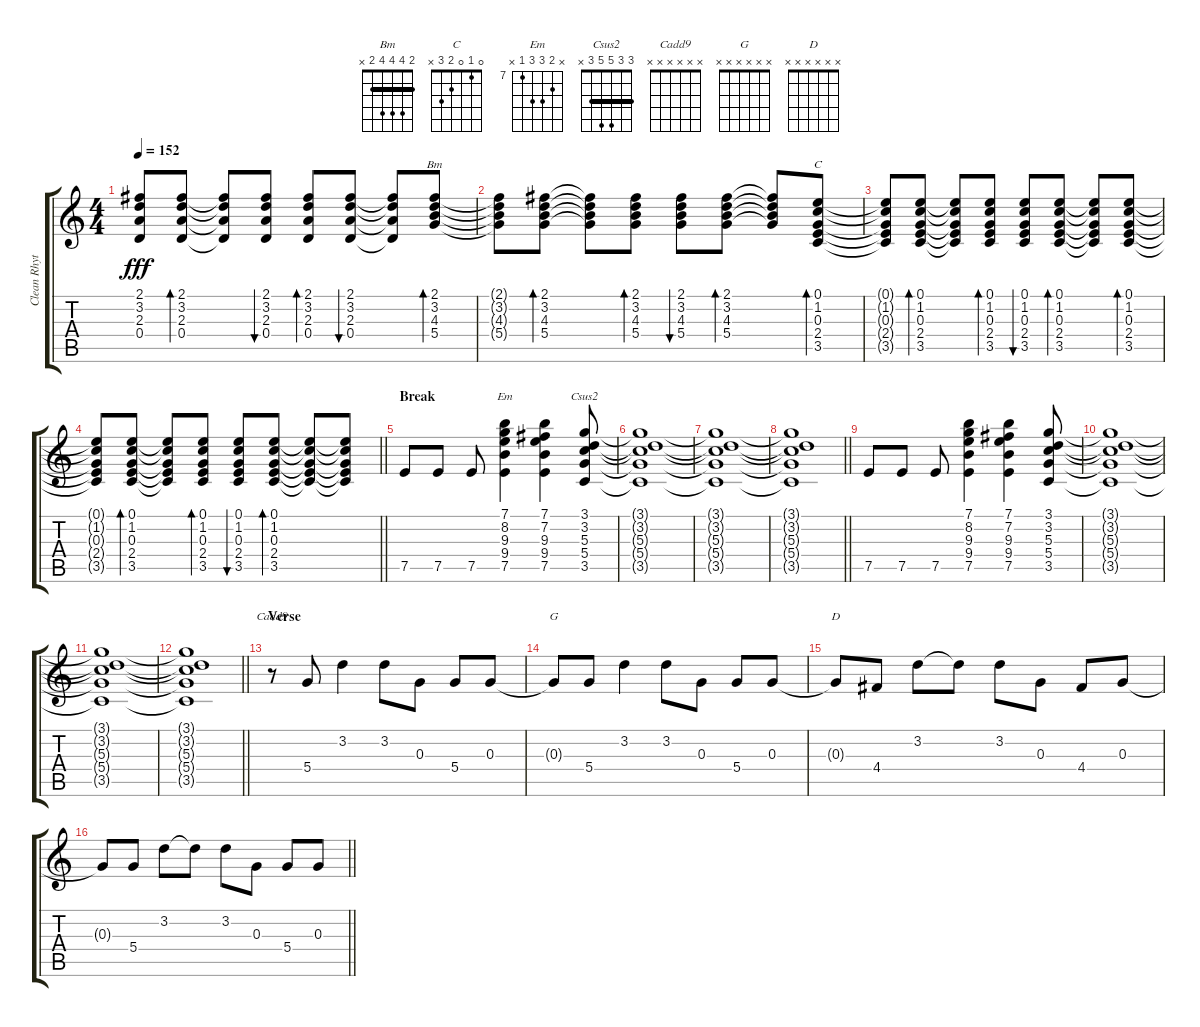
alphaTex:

\track ("Clean Rhythm Guitar" "Clean Rhyt") {instrument electricguitarclean}
\staff {score tabs}
\tuning (E4 B3 G3 D3 A2 E2) {hide}
\chord ("Bm" 2 4 4 4 2 x) {barre 2}
\chord ("C" 0 1 0 2 3 x)
\chord ("Em" x 8 9 9 7 x) {firstfret 7}
\chord ("Csus2" 3 3 5 5 3 x) {barre 3}
\chord ("Cadd9" x x x x x x)
\chord ("G" x x x x x x)
\chord ("D" x x x x x x)
\ts (4 4)
\tempo 152
\clef g2
\ks c
(2.1{t} 3.2{t} 2.3{t} 0.4{t}).8{dy fff} (2.1 3.2 2.3 0.4).8{bd 60} (2.1{t} 3.2{t} 2.3{t} 0.4{t}).8 (2.1 3.2 2.3 0.4).8{bu 60} (2.1 3.2 2.3 0.4).8{bd 60} (2.1 3.2 2.3 0.4).8{bu 60} (2.1{t} 3.2{t} 2.3{t} 0.4{t}).8 (2.1 3.2 4.3 5.4).8{bd 60 ch "Bm"} |
(2.1{t} 3.2{t} 4.3{t} 5.4{t}).8 (2.1 3.2 4.3 5.4).8{bd 60} (2.1{t} 3.2{t} 4.3{t} 5.4{t}).8 (2.1 3.2 4.3 5.4).8{bd 60} (2.1 3.2 4.3 5.4).8{bu 60} (2.1 3.2 4.3 5.4).8{bd 60} (2.1{t} 3.2{t} 4.3{t} 5.4{t}).8 (0.1 1.2 0.3 2.4 3.5).8{bd 60 ch "C"} |
(0.1{t} 1.2{t} 0.3{t} 2.4{t} 3.5{t}).8 (0.1 1.2 0.3 2.4 3.5).8{bd 60} (0.1{t} 1.2{t} 0.3{t} 2.4{t} 3.5{t}).8 (0.1 1.2 0.3 2.4 3.5).8{bd 60} (0.1 1.2 0.3 2.4 3.5).8{bu 60} (0.1 1.2 0.3 2.4 3.5).8{bd 60} (0.1{t} 1.2{t} 0.3{t} 2.4{t} 3.5{t}).8 (0.1 1.2 0.3 2.4 3.5).8{bd 60} |
\barLineRight lightlight
(0.1{t} 1.2{t} 0.3{t} 2.4{t} 3.5{t}).8 (0.1 1.2 0.3 2.4 3.5).8{bd 60} (0.1{t} 1.2{t} 0.3{t} 2.4{t} 3.5{t}).8 (0.1 1.2 0.3 2.4 3.5).8{bd 60} (0.1 1.2 0.3 2.4 3.5).8{bu 60} (0.1 1.2 0.3 2.4 3.5).8{bd 60} (0.1{t} 1.2{t} 0.3{t} 2.4{t} 3.5{t}).8 (0.1{t} 1.2{t} 0.3{t} 2.4{t} 3.5{t}).8 |
\section ("" "Break")
7.5.8 7.5.8 7.5.8 (7.1 8.2 9.3 9.4 7.5).4{ch "Em"} (7.1 7.2 9.3 9.4 7.5).4 (3.1 3.2 5.3 5.4 3.5).8{ch "Csus2"} |
(3.1{t} 3.2{t} 5.3{t} 5.4{t} 3.5{t}).1 |
(3.1{t} 3.2{t} 5.3{t} 5.4{t} 3.5{t}).1 |
\barLineRight lightlight
(3.1{t} 3.2{t} 5.3{t} 5.4{t} 3.5{t}).1 |
7.5.8 7.5.8 7.5.8 (7.1 8.2 9.3 9.4 7.5).4 (7.1 7.2 9.3 9.4 7.5).4 (3.1 3.2 5.3 5.4 3.5).8 |
(3.1{t} 3.2{t} 5.3{t} 5.4{t} 3.5{t}).1 |
(3.1{t} 3.2{t} 5.3{t} 5.4{t} 3.5{t}).1 |
\barLineRight lightlight
(3.1{t} 3.2{t} 5.3{t} 5.4{t} 3.5{t}).1 |
\section ("" "Verse")
r.8{ch "Cadd9"} 5.4.8 3.2.4 3.2.8 0.3.8 5.4.8 0.3.8 |
0.3{t}.8{ch "G"} 5.4.8 3.2.4 3.2.8 0.3.8 5.4.8 0.3.8 |
0.3{t}.8{ch "D"} 4.4.8 3.2.8 3.2{t}.8 3.2.8 0.3.8 4.4.8 0.3.8 |
\barLineRight lightlight
0.3{t}.8 5.4.8 3.2.8 3.2{t}.8 3.2.8 0.3.8 5.4.8 0.3.8
